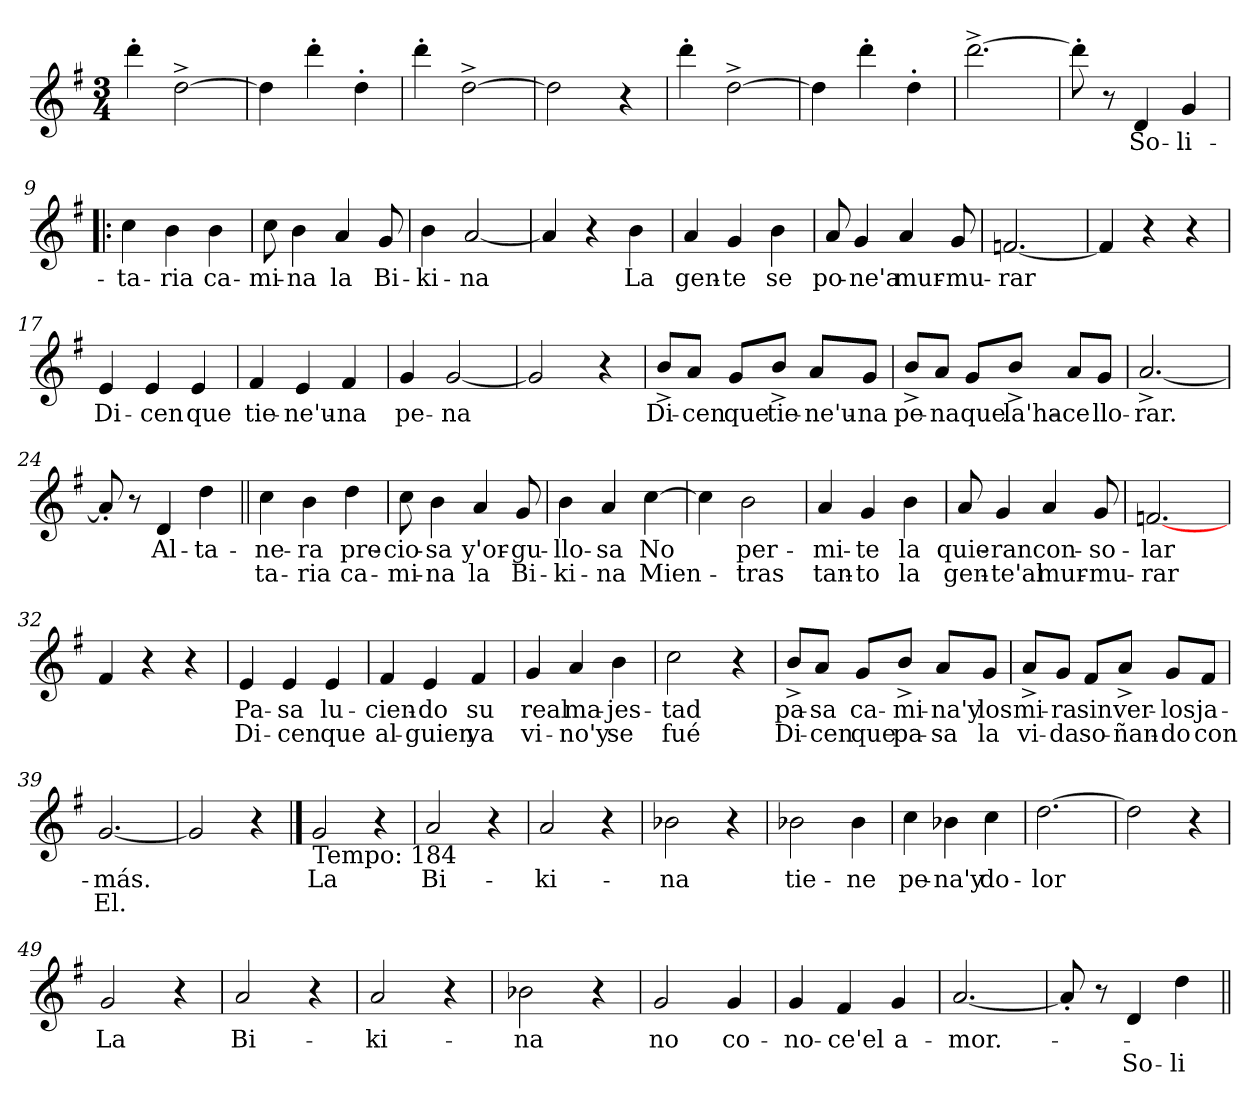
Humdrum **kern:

**kern	**text	**text
*part1	*part1	*part1
*staff1	*staff1	*staff1
*clefG2	*	*
*k[f#]	*	*
*G:	*	*
*M3/4	*	*
=1	=1	=1
4ddd'>\	.	.
[2dd^>\	.	.
=2	=2	=2
4dd\]	.	.
4ddd'>\	.	.
4dd'>\	.	.
=3	=3	=3
4ddd'>\	.	.
[2dd^>\	.	.
=4	=4	=4
2dd\]	.	.
4r	.	.
=5	=5	=5
4ddd'>\	.	.
[2dd^>\	.	.
=6	=6	=6
4dd\]	.	.
4ddd'>\	.	.
4dd'>\	.	.
=7	=7	=7
[2.ddd^>\	.	.
!!LO:LB:g=z
=8	=8	=8
8ddd'>\]	.	.
8r	.	.
!	!LO:LY:b	!
4d/	So-	.
!	!LO:LY:b	!
4g/	-li-	.
=9!|:	=9!|:	=9!|:
!	!LO:LY:b	!
4cc\	-ta-	.
!	!LO:LY:b	!
4b\	-ria	.
!	!LO:LY:b	!
4b\	ca-	.
=10	=10	=10
!	!LO:LY:b	!
8cc\	-mi-	.
!	!LO:LY:b	!
4b\	-na	.
!	!LO:LY:b	!
4a/	la	.
!	!LO:LY:b	!
8g/	Bi-	.
=11	=11	=11
!	!LO:LY:b	!
4b\	-ki-	.
!	!LO:LY:b	!
[2a/	-na	.
=12	=12	=12
4a/]	.	.
4r	.	.
!	!LO:LY:b	!
4b\	La	.
!!LO:LB:g=z
=13	=13	=13
!	!LO:LY:b	!
4a/	gen-	.
!	!LO:LY:b	!
4g/	-te	.
!	!LO:LY:b	!
4b\	se	.
=14	=14	=14
!	!LO:LY:b	!
8a/	po-	.
!	!LO:LY:b	!
4g/	-ne'a	.
!	!LO:LY:b	!
4a/	mur-	.
!	!LO:LY:b	!
8g/	-mu-	.
=15	=15	=15
!	!LO:LY:b	!
[2.fn/	-rar	.
=16	=16	=16
4f/]	.	.
4r	.	.
4r	.	.
=17	=17	=17
!	!LO:LY:b	!
4e/	Di-	.
!	!LO:LY:b	!
4e/	-cen	.
!	!LO:LY:b	!
4e/	que	.
!!LO:LB:g=z
=18	=18	=18
!	!LO:LY:b	!
4f#/	tie-	.
!	!LO:LY:b	!
4e/	-ne'u-	.
!	!LO:LY:b	!
4f#/	-na	.
=19	=19	=19
!	!LO:LY:b	!
4g/	pe-	.
!	!LO:LY:b	!
[2g/	-na	.
=20	=20	=20
2g/]	.	.
4r	.	.
=21	=21	=21
!	!LO:LY:b	!
8b^>/L	Di-	.
!	!LO:LY:b	!
8a/J	-cen	.
!	!LO:LY:b	!
8g/L	que	.
!	!LO:LY:b	!
8b^>/J	tie-	.
!	!LO:LY:b	!
8a/L	-ne'u-	.
!	!LO:LY:b	!
8g/J	-na	.
=22	=22	=22
!	!LO:LY:b	!
8b^>/L	pe-	.
!	!LO:LY:b	!
8a/J	-na	.
!	!LO:LY:b	!
8g/L	que	.
!	!LO:LY:b	!
8b^>/J	la'ha-	.
!	!LO:LY:b	!
8a/L	-ce	.
!	!LO:LY:b	!
8g/J	llo-	.
!!LO:LB:g=z
=23	=23	=23
!	!LO:LY:b	!
[2.a^</	-rar.	.
=24	=24	=24
8a'>/]	.	.
8r	.	.
!	!LO:LY:b	!
4d/	Al-	.
!	!LO:LY:b	!
4dd\	-ta-	.
=25||	=25||	=25||
!	!LO:LY:b	!LO:LY:b
4cc\	-ne-	ta-
!	!LO:LY:b	!LO:LY:b
4b\	-ra	-ria
!	!LO:LY:b	!LO:LY:b
4dd\	pre-	ca-
=26	=26	=26
!	!LO:LY:b	!LO:LY:b
8cc\	-cio-	-mi-
!	!LO:LY:b	!LO:LY:b
4b\	-sa	-na
!	!LO:LY:b	!LO:LY:b
4a/	y'or-	la
!	!LO:LY:b	!LO:LY:b
8g/	-gu-	Bi-
=27	=27	=27
!	!LO:LY:b	!LO:LY:b
4b\	-llo-	-ki-
!	!LO:LY:b	!LO:LY:b
4a/	-sa	-na
!	!LO:LY:b	!LO:LY:b
[4cc\	No	Mien-
!!LO:LB:g=z
=28	=28	=28
4cc\]	.	.
!	!LO:LY:b	!LO:LY:b
2b\	per-	-tras
=29	=29	=29
!	!LO:LY:b	!LO:LY:b
4a/	-mi-	tan-
!	!LO:LY:b	!LO:LY:b
4g/	-te	-to
!	!LO:LY:b	!LO:LY:b
4b\	la	la
=30	=30	=30
!	!LO:LY:b	!LO:LY:b
8a/	quie-	gen-
!	!LO:LY:b	!LO:LY:b
4g/	-ran	-te'al
!	!LO:LY:b	!LO:LY:b
4a/	con-	mur-
!	!LO:LY:b	!LO:LY:b
8g/	-so-	-mu-
=31	=31	=31
!	!LO:LY:b	!LO:LY:b
[2.fn/	-lar	-rar
=32	=32	=32
4f#/	.	.
4r	.	.
4r	.	.
!!LO:LB:g=z
=33	=33	=33
!	!LO:LY:b	!LO:LY:b
4e/	Pa-	Di-
!	!LO:LY:b	!LO:LY:b
4e/	-sa	-cen
!	!LO:LY:b	!LO:LY:b
4e/	lu-	que
=34	=34	=34
!	!LO:LY:b	!LO:LY:b
4f#/	-cien-	al-
!	!LO:LY:b	!LO:LY:b
4e/	-do	-guien
!	!LO:LY:b	!LO:LY:b
4f#/	su	ya
=35	=35	=35
!	!LO:LY:b	!LO:LY:b
4g/	real	vi-
!	!LO:LY:b	!LO:LY:b
4a/	ma-	-no'y
!	!LO:LY:b	!LO:LY:b
4b\	-jes-	se
=36	=36	=36
!	!LO:LY:b	!LO:LY:b
2cc\	-tad	fué
4r	.	.
=37	=37	=37
!	!LO:LY:b	!LO:LY:b
8b^>/L	pa-	Di-
!	!LO:LY:b	!LO:LY:b
8a/J	-sa	-cen
!	!LO:LY:b	!LO:LY:b
8g/L	ca-	que
!	!LO:LY:b	!LO:LY:b
8b^>/J	-mi-	pa-
!	!LO:LY:b	!LO:LY:b
8a/L	-na'y	-sa
!	!LO:LY:b	!LO:LY:b
8g/J	los	la
!!LO:LB:g=z
=38	=38	=38
!	!LO:LY:b	!LO:LY:b
8a^>/L	mi-	vi-
!	!LO:LY:b	!LO:LY:b
8g/J	-ra	-da
!	!LO:LY:b	!LO:LY:b
8f#/L	sin	so-
!	!LO:LY:b	!LO:LY:b
8a^>/J	ver-	-ñan-
!	!LO:LY:b	!LO:LY:b
8g/L	-los	-do
!	!LO:LY:b	!LO:LY:b
8f#/J	ja-	con
=39	=39	=39
!	!LO:LY:b	!LO:LY:b
[2.g/	-más.	El.
=40	=40	=40
2g/]	.	.
4r	.	.
!!LO:LB:g=z
==41	==41	==41
!LO:TX:b:t=Tempo&colon; 184	!	!
!	!LO:LY:b	!
2g/	La	.
4r	.	.
=42	=42	=42
!	!LO:LY:b	!
2a/	Bi-	.
4r	.	.
=43	=43	=43
!	!LO:LY:b	!
2a/	-ki-	.
4r	.	.
=44	=44	=44
!	!LO:LY:b	!
2b-X\	-na	.
4r	.	.
=45	=45	=45
!	!LO:LY:b	!
2b-X\	tie-	.
!	!LO:LY:b	!
4b-\	-ne	.
=46	=46	=46
!	!LO:LY:b	!
4cc\	pe-	.
!	!LO:LY:b	!
4b-X\	-na'y	.
!	!LO:LY:b	!
4cc\	do-	.
!!LO:LB:g=z
=47	=47	=47
!	!LO:LY:b	!
[2.dd\	-lor	.
=48	=48	=48
2dd\]	.	.
4r	.	.
=49	=49	=49
!	!LO:LY:b	!
2g/	La	.
4r	.	.
=50	=50	=50
!	!LO:LY:b	!
2a/	Bi-	.
4r	.	.
=51	=51	=51
!	!LO:LY:b	!
2a/	-ki-	.
4r	.	.
=52	=52	=52
!	!LO:LY:b	!
2b-X\	-na	.
4r	.	.
!!LO:LB:g=z
=53	=53	=53
!	!LO:LY:b	!
2g/	no	.
!	!LO:LY:b	!
4g/	co-	.
=54	=54	=54
!	!LO:LY:b	!
4g/	-no-	.
!	!LO:LY:b	!
4f#/	-ce'el	.
!	!LO:LY:b	!
4g/	a-	.
=55	=55	=55
!	!LO:LY:b	!
[2.a/	-mor.-	.
=56	=56	=56
8a'</]	.	.
8r	.	.
!	!	!LO:LY:b
4d/	.	So-
!	!	!LO:LY:b
4dd\	.	-li-
=||	=||	=||
*-	*-	*-
